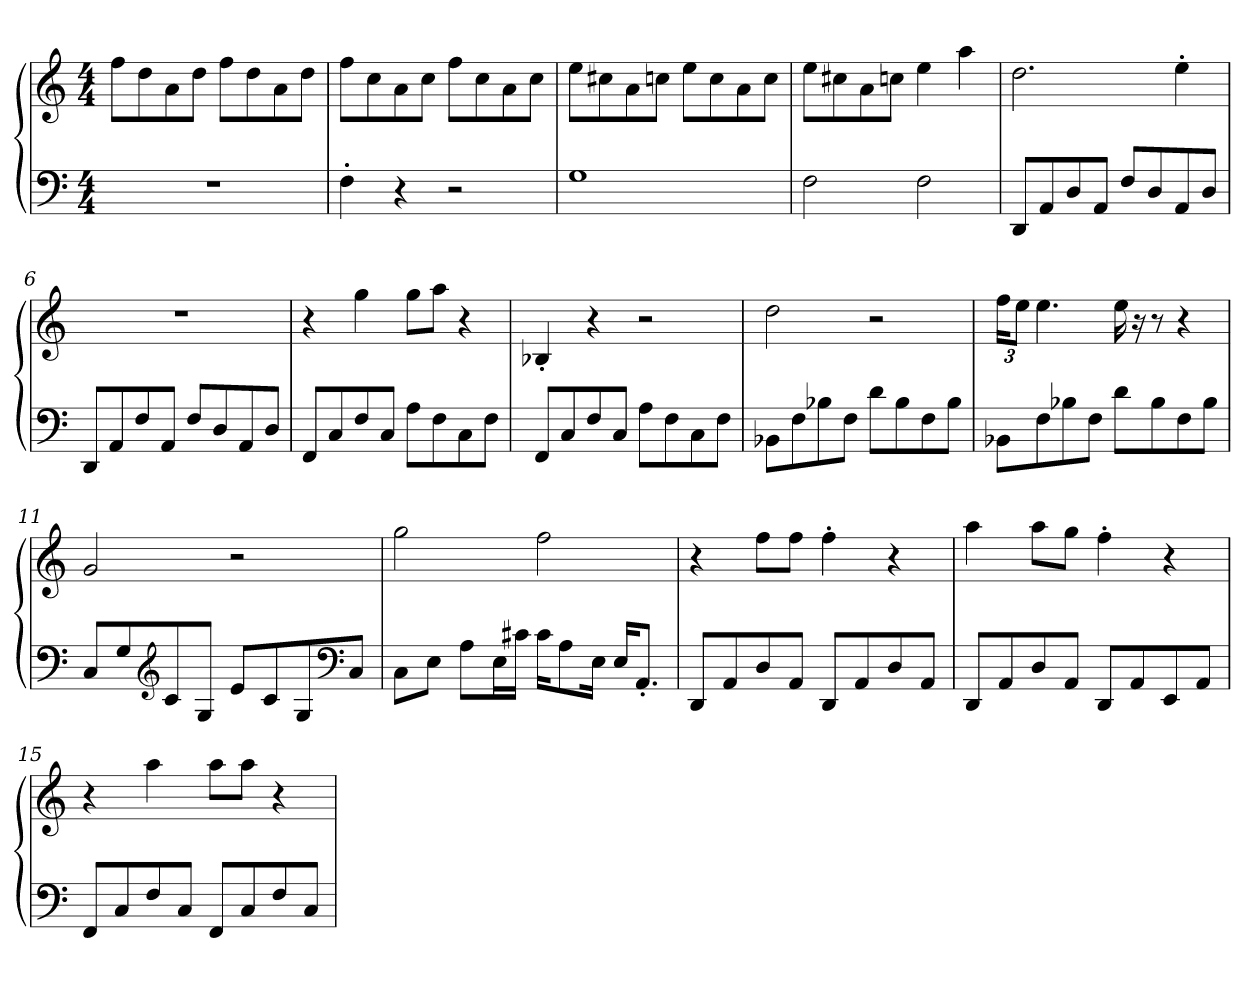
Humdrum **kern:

**kern	**kern
*part1	*part1
*staff2	*staff1
*clefF4	*clefG2
*M4/4	*M4/4
=1	=1
1r	8ffL
.	8dd
.	8a
.	8ddJ
.	8ffL
.	8dd
.	8a
.	8ddJ
=2	=2
4F'	8ffL
.	8cc
4r	8a
.	8ccJ
2r	8ffL
.	8cc
.	8a
.	8ccJ
=3	=3
1G	8eeL
.	8cc#X
.	8a
.	8ccnJ
.	8eeL
.	8cc
.	8a
.	8ccJ
=4	=4
2F	8eeL
.	8cc#X
.	8a
.	8ccnJ
2F	4ee
.	4aa
=5	=5
8DDL	2.dd
8AA	.
8D	.
8AAJ	.
8FL	.
8D	.
8AA	4ee'
8DJ	.
=6	=6
8DDL	1r
8AA	.
8F	.
8AAJ	.
8FL	.
8D	.
8AA	.
8DJ	.
=7	=7
8FFL	4r
8C	.
8F	4gg
8CJ	.
8AL	8ggL
8F	8aaJ
8C	4r
8FJ	.
=8	=8
8FFL	4B-X'
8C	.
8F	4r
8CJ	.
8AL	2r
8F	.
8C	.
8FJ	.
=9	=9
8BB-XL	2dd
8F	.
8B-X	.
8FJ	.
8dL	2r
8B-	.
8F	.
8B-J	.
=10	=10
8BB-XL	24ffKL
.	12eeJ
8F	4.ee
8B-X	.
8FJ	.
8dL	16ee
.	16r
8B-	8r
8F	4r
8B-J	.
=11	=11
8CL	2g
8G	.
*clefG2	*
8c	.
8GJ	.
8eL	2r
8c	.
8G	.
*clefF4	*
8CJ	.
=12	=12
8CL	2gg
8EJ	.
8AL	.
16EL	.
16c#XJJ	.
16c#KL	2ff
8A	.
16EJk	.
16EKL	.
8.AA'J	.
=13	=13
8DDL	4r
8AA	.
8D	8ffL
8AAJ	8ffJ
8DDL	4ff'
8AA	.
8D	4r
8AAJ	.
=14	=14
8DDL	4aa
8AA	.
8D	8aaL
8AAJ	8ggJ
8DDL	4ff'
8AA	.
8EE	4r
8AAJ	.
=15	=15
8FFL	4r
8C	.
8F	4aa
8CJ	.
8FFL	8aaL
8C	8aaJ
8F	4r
8CJ	.
=	=
*-	*-
